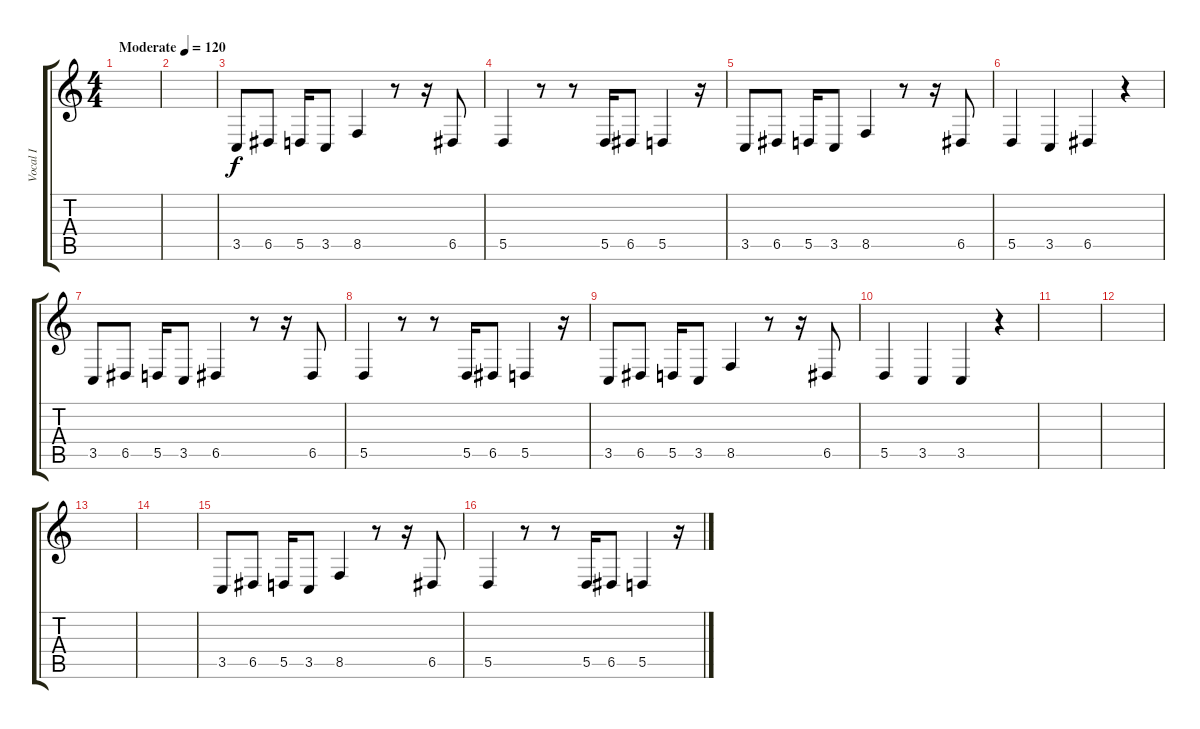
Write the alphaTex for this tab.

\track ("Vocal I" "Vocal I") {instrument tenorsax}
\staff {score tabs}
\tuning (E4 B3 G3 D3 A2 D2) {hide}
\ts (4 4)
\tempo (120 "Moderate")
\tempo 90
\tempo (120 "Moderate")
\clef g2
\ks c
|
|
3.5.8 6.5.8 5.5.16 3.5.8 8.5.4 r.8 r.16 6.5.8 |
5.5.4 r.8 r.8 5.5.16 6.5.8 5.5.4 r.16 |
3.5.8 6.5.8 5.5.16 3.5.8 8.5.4 r.8 r.16 6.5.8 |
5.5.4 3.5.4 6.5.4 r.4 |
3.5.8 6.5.8 5.5.16 3.5.8 6.5.4 r.8 r.16 6.5.8 |
5.5.4 r.8 r.8 5.5.16 6.5.8 5.5.4 r.16 |
3.5.8 6.5.8 5.5.16 3.5.8 8.5.4 r.8 r.16 6.5.8 |
5.5.4 3.5.4 3.5.4 r.4 |
|
|
|
|
3.5.8 6.5.8 5.5.16 3.5.8 8.5.4 r.8 r.16 6.5.8 |
5.5.4 r.8 r.8 5.5.16 6.5.8 5.5.4 r.16
